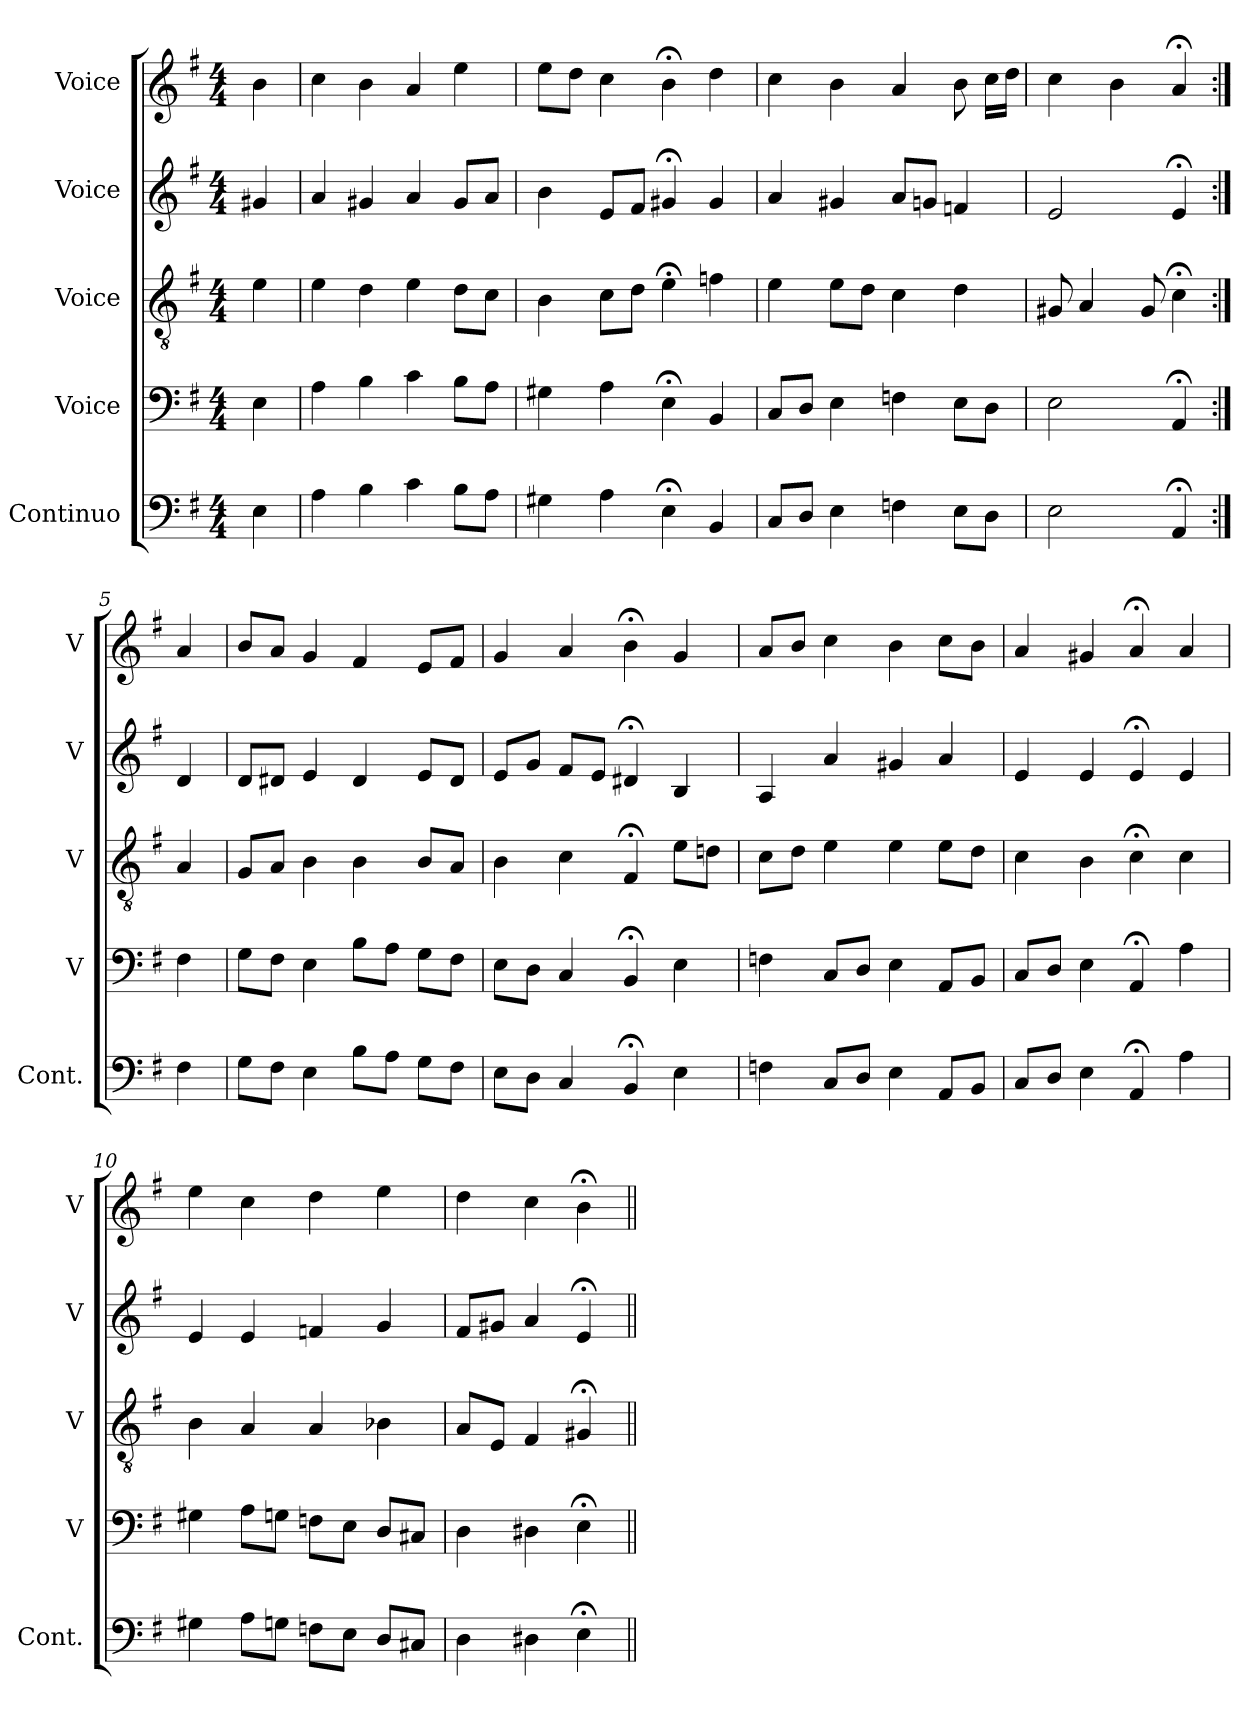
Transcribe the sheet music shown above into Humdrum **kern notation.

**kern	**kern	**kern	**kern	**kern
*part5	*part4	*part3	*part2	*part1
*staff5	*staff4	*staff3	*staff2	*staff1
*I"Continuo	*I"Voice	*I"Voice	*I"Voice	*I"Voice
*I'Cont.	*I'V	*I'V	*I'V	*I'V
*clefF4	*clefF4	*clefGv2	*clefG2	*clefG2
*k[f#]	*k[f#]	*k[f#]	*k[f#]	*k[f#]
*M4/4	*M4/4	*M4/4	*M4/4	*M4/4
=	=	=	=	=
4E	4E	4e	4g#X	4b
=2	=2	=2	=2	=2
4A	4A	4e	4a	4cc
4B	4B	4d	4g#X	4b
4c	4c	4e	4a	4a
8BL	8BL	8dL	8g#L	4ee
8AJ	8AJ	8cJ	8aJ	.
=3	=3	=3	=3	=3
4G#X	4G#X	4B	4b	8eeL
.	.	.	.	8ddJ
4A	4A	8cL	8eL	4cc
.	.	8dJ	8f#J	.
4E;<	4E;<	4e;<	4g#X;<	4b;<
4BB	4BB	4fn	4g#	4dd
=4	=4	=4	=4	=4
8CL	8CL	4e	4a	4cc
8DJ	8DJ	.	.	.
4E	4E	8eL	4g#X	4b
.	.	8dJ	.	.
4Fn	4Fn	4c	8aL	4a
.	.	.	8gnJ	.
8EL	8EL	4d	4fn	8b
8DJ	8DJ	.	.	16ccLL
.	.	.	.	16ddJJ
=	=	=	=	=
2E	2E	8G#X	2e	4cc
.	.	4A	.	.
.	.	.	.	4b
.	.	8G#	.	.
4AA;<	4AA;<	4c;<	4e;<	4a;<
=5:|!	=5:|!	=5:|!	=5:|!	=5:|!
4F#	4F#	4A	4d	4a
=6	=6	=6	=6	=6
8GL	8GL	8GL	8dL	8bL
8F#J	8F#J	8AJ	8d#XJ	8aJ
4E	4E	4B	4e	4g
8BL	8BL	4B	4d#	4f#
8AJ	8AJ	.	.	.
8GL	8GL	8BL	8eL	8eL
8F#J	8F#J	8AJ	8d#J	8f#J
=7	=7	=7	=7	=7
8EL	8EL	4B	8eL	4g
8DJ	8DJ	.	8gJ	.
4C	4C	4c	8f#L	4a
.	.	.	8eJ	.
4BB;<	4BB;<	4F#;<	4d#X;<	4b;<
4E	4E	8eL	4B	4g
.	.	8dnJ	.	.
=8	=8	=8	=8	=8
4Fn	4Fn	8cL	4A	8aL
.	.	8dJ	.	8bJ
8CL	8CL	4e	4a	4cc
8DJ	8DJ	.	.	.
4E	4E	4e	4g#X	4b
8AAL	8AAL	8eL	4a	8ccL
8BBJ	8BBJ	8dJ	.	8bJ
=9	=9	=9	=9	=9
8CL	8CL	4c	4e	4a
8DJ	8DJ	.	.	.
4E	4E	4B	4e	4g#X
4AA;<	4AA;<	4c;<	4e;<	4a;<
4A	4A	4c	4e	4a
=10	=10	=10	=10	=10
4G#X	4G#X	4B	4e	4ee
8AL	8AL	4A	4e	4cc
8GnJ	8GnJ	.	.	.
8FnL	8FnL	4A	4fn	4dd
8EJ	8EJ	.	.	.
8DL	8DL	4B-X	4g	4ee
8C#XJ	8C#XJ	.	.	.
=11	=11	=11	=11	=11
4D	4D	8AL	8f#L	4dd
.	.	8EJ	8g#XJ	.
4D#X	4D#X	4F#	4a	4cc
4E;<	4E;<	4G#X;<	4e;<	4b;<
=||	=||	=||	=||	=||
*-	*-	*-	*-	*-
